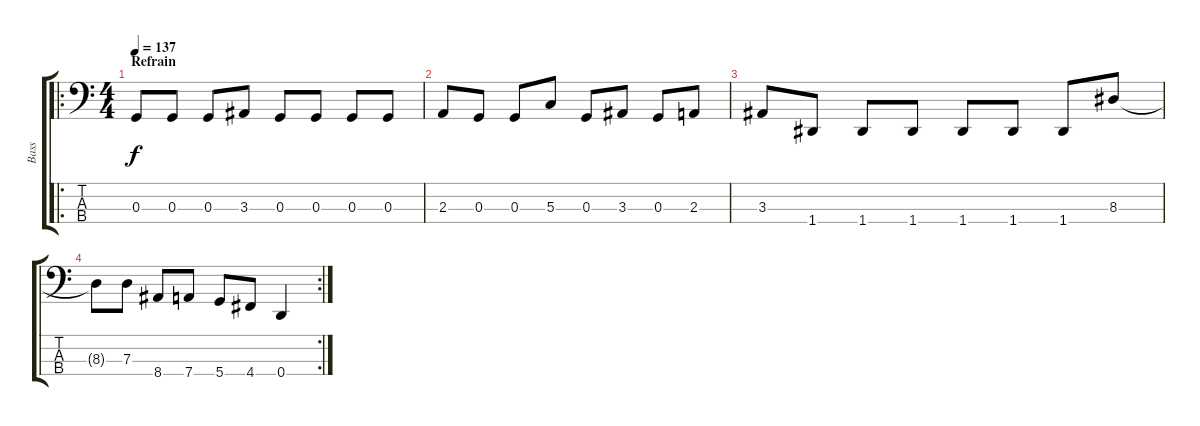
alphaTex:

\track ("Bass" "Bass") {instrument electricbasspick}
\staff {score tabs}
\tuning (F2 C2 G1 D1) {hide}
\ro
\ts (4 4)
\section ("" "Refrain")
\tempo 137
\clef f4
\ks c
0.3.8{dy f} 0.3.8 0.3.8 3.3.8 0.3.8 0.3.8 0.3.8 0.3.8 |
2.3.8 0.3.8 0.3.8 5.3.8 0.3.8 3.3.8 0.3.8 2.3.8 |
3.3.8 1.4.8 1.4.8 1.4.8 1.4.8 1.4.8 1.4.8 8.3.8 |
\rc 2
8.3{t}.8 7.3.8 8.4.8 7.4.8 5.4.8 4.4.8 0.4.4
